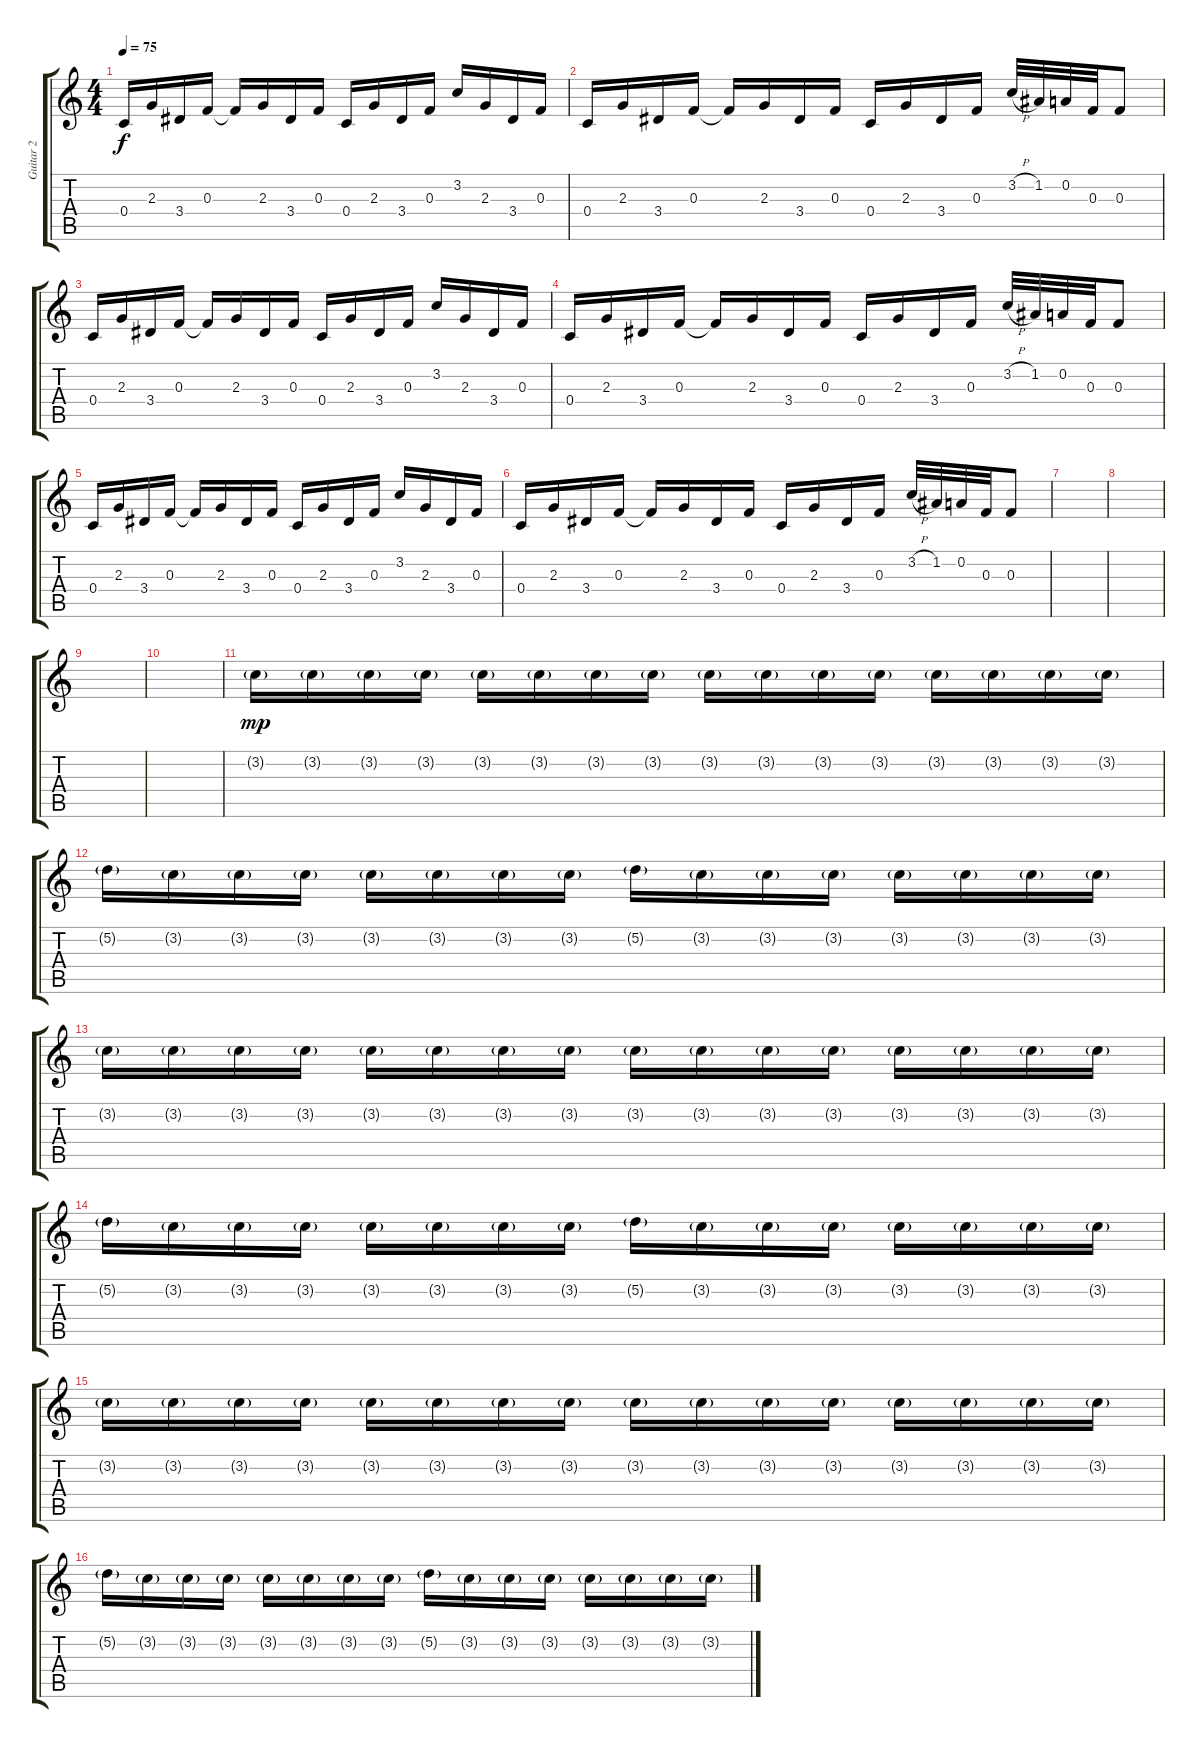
\track ("Guitar 2" "Guitar 2") {instrument distortionguitar}
\staff {score tabs}
\tuning (D4 A3 F3 C3 G2 C2) {hide}
\ts (4 4)
\tempo 75
\clef g2
\ks c
0.4.16{dy f balance 16} 2.3.16 3.4.16 0.3.16 0.3{t}.16 2.3.16 3.4.16 0.3.16 0.4.16 2.3.16 3.4.16 0.3.16 3.2.16 2.3.16 3.4.16 0.3.16 |
0.4.16 2.3.16 3.4.16 0.3.16 0.3{t}.16 2.3.16 3.4.16 0.3.16 0.4.16 2.3.16 3.4.16 0.3.16 3.2{h}.32 1.2.32 0.2.32 0.3.32 0.3.8 |
0.4.16{balance 16} 2.3.16 3.4.16 0.3.16 0.3{t}.16 2.3.16 3.4.16 0.3.16 0.4.16 2.3.16 3.4.16 0.3.16 3.2.16 2.3.16 3.4.16 0.3.16 |
0.4.16 2.3.16 3.4.16 0.3.16 0.3{t}.16 2.3.16 3.4.16 0.3.16 0.4.16 2.3.16 3.4.16 0.3.16 3.2{h}.32 1.2.32 0.2.32 0.3.32 0.3.8 |
0.4.16{balance 16} 2.3.16 3.4.16 0.3.16 0.3{t}.16 2.3.16 3.4.16 0.3.16 0.4.16 2.3.16 3.4.16 0.3.16 3.2.16 2.3.16 3.4.16 0.3.16 |
0.4.16 2.3.16 3.4.16 0.3.16 0.3{t}.16 2.3.16 3.4.16 0.3.16 0.4.16 2.3.16 3.4.16 0.3.16 3.2{h}.32 1.2.32 0.2.32 0.3.32 0.3.8 |
|
|
|
|
3.2{g}.16{dy mp volume 12 balance 10 instrument distortionguitar} 3.2{g}.16 3.2{g}.16 3.2{g}.16 3.2{g}.16 3.2{g}.16 3.2{g}.16 3.2{g}.16 3.2{g}.16 3.2{g}.16 3.2{g}.16 3.2{g}.16 3.2{g}.16 3.2{g}.16 3.2{g}.16 3.2{g}.16 |
5.2{g}.16{volume 12 balance 10 instrument distortionguitar} 3.2{g}.16 3.2{g}.16 3.2{g}.16 3.2{g}.16 3.2{g}.16 3.2{g}.16 3.2{g}.16 5.2{g}.16 3.2{g}.16 3.2{g}.16 3.2{g}.16 3.2{g}.16 3.2{g}.16 3.2{g}.16 3.2{g}.16 |
3.2{g}.16{volume 12 balance 10 instrument distortionguitar} 3.2{g}.16 3.2{g}.16 3.2{g}.16 3.2{g}.16 3.2{g}.16 3.2{g}.16 3.2{g}.16 3.2{g}.16 3.2{g}.16 3.2{g}.16 3.2{g}.16 3.2{g}.16 3.2{g}.16 3.2{g}.16 3.2{g}.16 |
5.2{g}.16{volume 12 balance 10 instrument distortionguitar} 3.2{g}.16 3.2{g}.16 3.2{g}.16 3.2{g}.16 3.2{g}.16 3.2{g}.16 3.2{g}.16 5.2{g}.16 3.2{g}.16 3.2{g}.16 3.2{g}.16 3.2{g}.16 3.2{g}.16 3.2{g}.16 3.2{g}.16 |
3.2{g}.16{volume 12 balance 10 instrument distortionguitar} 3.2{g}.16 3.2{g}.16 3.2{g}.16 3.2{g}.16 3.2{g}.16 3.2{g}.16 3.2{g}.16 3.2{g}.16 3.2{g}.16 3.2{g}.16 3.2{g}.16 3.2{g}.16 3.2{g}.16 3.2{g}.16 3.2{g}.16 |
5.2{g}.16{volume 12 balance 10 instrument distortionguitar} 3.2{g}.16 3.2{g}.16 3.2{g}.16 3.2{g}.16 3.2{g}.16 3.2{g}.16 3.2{g}.16 5.2{g}.16 3.2{g}.16 3.2{g}.16 3.2{g}.16 3.2{g}.16 3.2{g}.16 3.2{g}.16 3.2{g}.16
